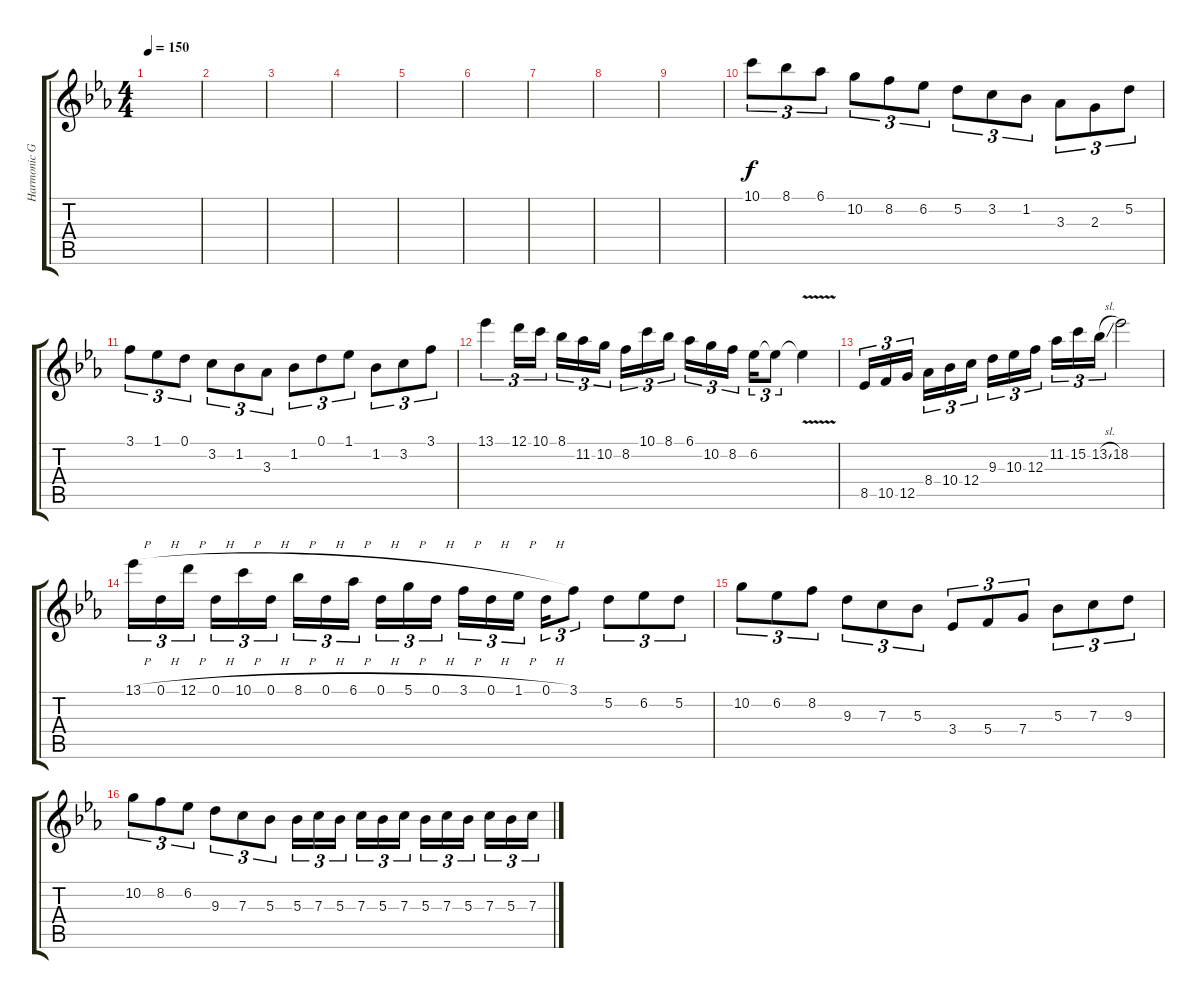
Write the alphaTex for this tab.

\track ("Harmonic Guitar" "Harmonic G") {instrument distortionguitar}
\staff {score tabs}
\tuning (D4 A3 F3 C3 G2 C2) {hide}
\ts (4 4)
\tempo 150
\clef g2
\ks cminor
|
|
|
|
|
|
|
|
|
10.1.8{tu (3 2)} 8.1.8{tu (3 2)} 6.1.8{tu (3 2)} 10.2.8{tu (3 2)} 8.2.8{tu (3 2)} 6.2.8{tu (3 2)} 5.2.8{tu (3 2)} 3.2.8{tu (3 2)} 1.2.8{tu (3 2)} 3.3.8{tu (3 2)} 2.3.8{tu (3 2)} 5.2.8{tu (3 2)} |
3.1.8{tu (3 2)} 1.1.8{tu (3 2)} 0.1.8{tu (3 2)} 3.2.8{tu (3 2)} 1.2.8{tu (3 2)} 3.3.8{tu (3 2)} 1.2.8{tu (3 2)} 0.1.8{tu (3 2)} 1.1.8{tu (3 2)} 1.2.8{tu (3 2)} 3.2.8{tu (3 2)} 3.1.8{tu (3 2)} |
13.1.4{tu (3 2)} 12.1.16{tu (3 2)} 10.1.16{tu (3 2)} 8.1.16{tu (3 2)} 11.2.16{tu (3 2)} 10.2.16{tu (3 2) beam splitsecondary} 8.2.16{tu (3 2)} 10.1.16{tu (3 2)} 8.1.16{tu (3 2)} 6.1.16{tu (3 2)} 10.2.16{tu (3 2)} 8.2.16{tu (3 2) beam splitsecondary} 6.2.16{tu (3 2)} 6.2{t}.8{tu (3 2)} 6.2{v t}.4 |
8.5.16{tu (3 2)} 10.5.16{tu (3 2)} 12.5.16{tu (3 2) beam splitsecondary} 8.4.16{tu (3 2)} 10.4.16{tu (3 2)} 12.4.16{tu (3 2)} 9.3.16{tu (3 2)} 10.3.16{tu (3 2)} 12.3.16{tu (3 2) beam splitsecondary} 11.2.16{tu (3 2)} 15.2.16{tu (3 2)} 13.2{sl}.16{tu (3 2)} 18.2.2 |
13.1{h}.16{tu (3 2)} 0.1{h}.16{tu (3 2)} 12.1{h}.16{tu (3 2) beam splitsecondary} 0.1{h}.16{tu (3 2)} 10.1{h}.16{tu (3 2)} 0.1{h}.16{tu (3 2)} 8.1{h}.16{tu (3 2)} 0.1{h}.16{tu (3 2)} 6.1{h}.16{tu (3 2) beam splitsecondary} 0.1{h}.16{tu (3 2)} 5.1{h}.16{tu (3 2)} 0.1{h}.16{tu (3 2)} 3.1{h}.16{tu (3 2)} 0.1{h}.16{tu (3 2)} 1.1{h}.16{tu (3 2) beam splitsecondary} 0.1{h}.16{tu (3 2)} 3.1.8{tu (3 2)} 5.2.8{tu (3 2)} 6.2.8{tu (3 2)} 5.2.8{tu (3 2)} |
10.2.8{tu (3 2)} 6.2.8{tu (3 2)} 8.2.8{tu (3 2)} 9.3.8{tu (3 2)} 7.3.8{tu (3 2)} 5.3.8{tu (3 2)} 3.4.8{tu (3 2)} 5.4.8{tu (3 2)} 7.4.8{tu (3 2)} 5.3.8{tu (3 2)} 7.3.8{tu (3 2)} 9.3.8{tu (3 2)} |
10.2.8{tu (3 2)} 8.2.8{tu (3 2)} 6.2.8{tu (3 2)} 9.3.8{tu (3 2)} 7.3.8{tu (3 2)} 5.3.8{tu (3 2)} 5.3.16{tu (3 2)} 7.3.16{tu (3 2)} 5.3.16{tu (3 2) beam splitsecondary} 7.3.16{tu (3 2)} 5.3.16{tu (3 2)} 7.3.16{tu (3 2)} 5.3.16{tu (3 2)} 7.3.16{tu (3 2)} 5.3.16{tu (3 2) beam splitsecondary} 7.3.16{tu (3 2)} 5.3.16{tu (3 2)} 7.3.16{tu (3 2)}
